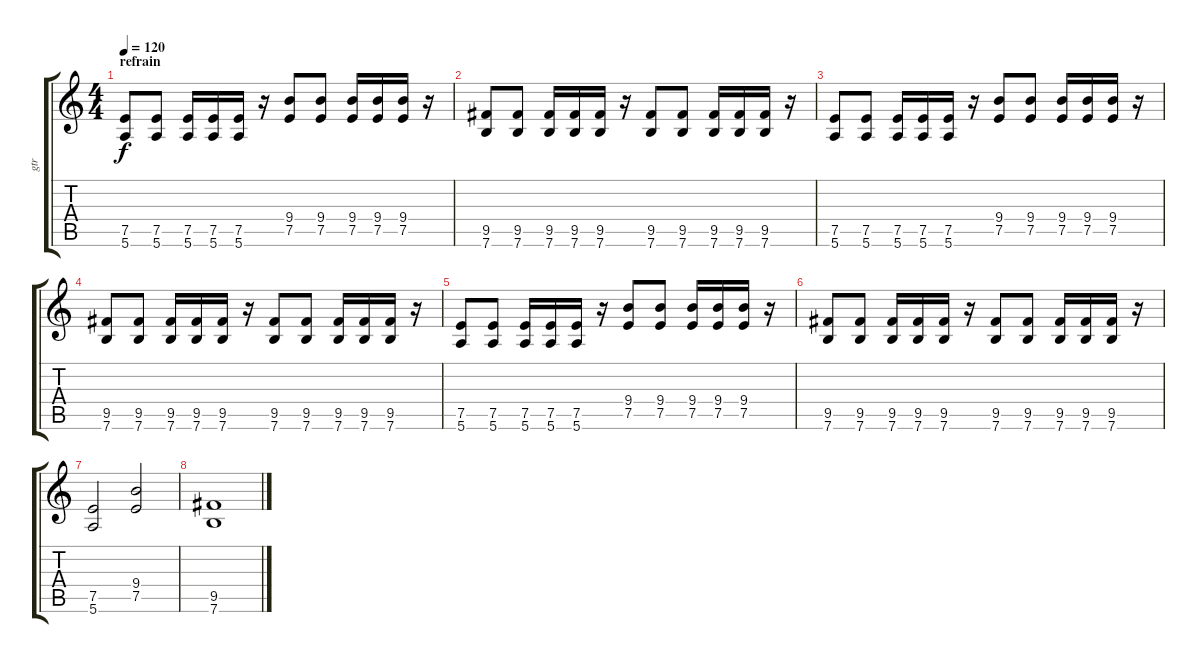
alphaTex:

\track ("gtr" "gtr") {instrument overdrivenguitar}
\staff {score tabs}
\tuning (E4 B3 G3 D3 A2 E2) {hide}
\ts (4 4)
\section ("" "refrain")
\tempo 120
\clef g2
\ks c
(7.5 5.6).8{dy f} (7.5 5.6).8 (7.5 5.6).16 (7.5 5.6).16 (7.5 5.6).16 r.16 (9.4 7.5).8 (9.4 7.5).8 (9.4 7.5).16 (9.4 7.5).16 (9.4 7.5).16 r.16 |
(9.5 7.6).8 (9.5 7.6).8 (9.5 7.6).16 (9.5 7.6).16 (9.5 7.6).16 r.16 (9.5 7.6).8 (9.5 7.6).8 (9.5 7.6).16 (9.5 7.6).16 (9.5 7.6).16 r.16 |
(7.5 5.6).8 (7.5 5.6).8 (7.5 5.6).16 (7.5 5.6).16 (7.5 5.6).16 r.16 (9.4 7.5).8 (9.4 7.5).8 (9.4 7.5).16 (9.4 7.5).16 (9.4 7.5).16 r.16 |
(9.5 7.6).8 (9.5 7.6).8 (9.5 7.6).16 (9.5 7.6).16 (9.5 7.6).16 r.16 (9.5 7.6).8 (9.5 7.6).8 (9.5 7.6).16 (9.5 7.6).16 (9.5 7.6).16 r.16 |
(7.5 5.6).8 (7.5 5.6).8 (7.5 5.6).16 (7.5 5.6).16 (7.5 5.6).16 r.16 (9.4 7.5).8 (9.4 7.5).8 (9.4 7.5).16 (9.4 7.5).16 (9.4 7.5).16 r.16 |
(9.5 7.6).8 (9.5 7.6).8 (9.5 7.6).16 (9.5 7.6).16 (9.5 7.6).16 r.16 (9.5 7.6).8 (9.5 7.6).8 (9.5 7.6).16 (9.5 7.6).16 (9.5 7.6).16 r.16 |
(7.5 5.6).2 (9.4 7.5).2 |
(9.5 7.6).1
